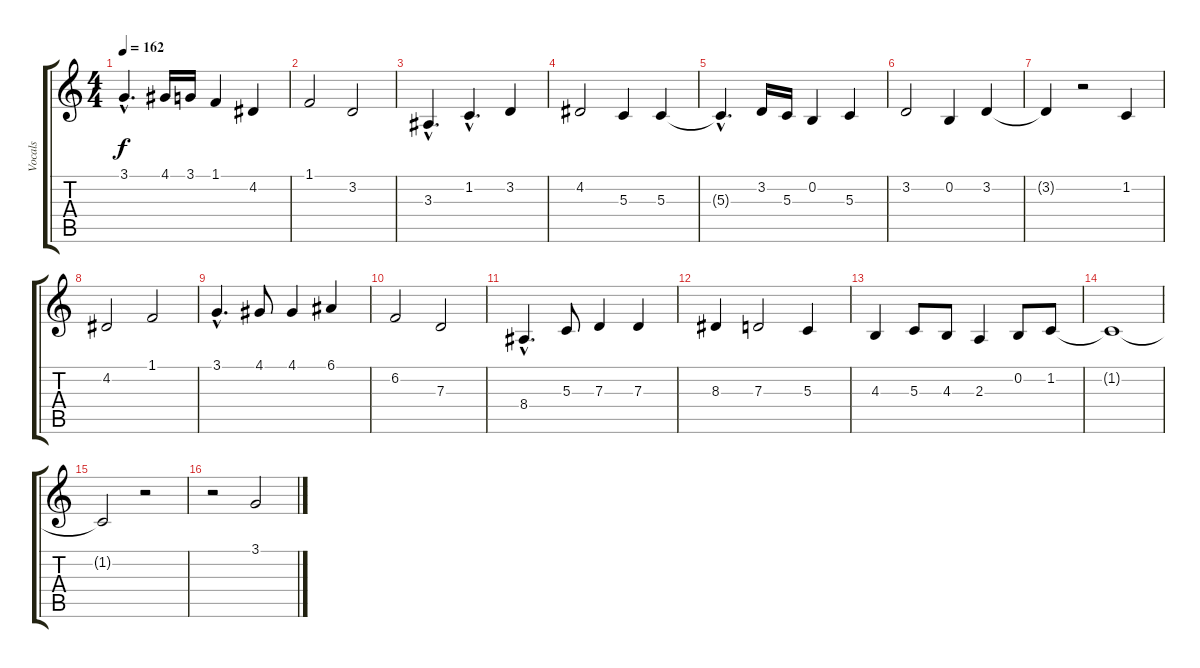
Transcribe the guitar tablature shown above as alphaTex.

\track ("Vocals" "Vocals") {instrument oboe}
\staff {score tabs}
\tuning (E4 B3 G3 D3 A2 E2) {hide}
\ts (4 4)
\tempo 162
\clef g2
\ks c
3.1{hac}.4{d dy f} 4.1.16 3.1.16 1.1.4 4.2.4 |
1.1.2 3.2.2 |
3.3{hac}.4{d} 1.2{hac}.4{d} 3.2.4 |
4.2.2 5.3.4 5.3.4 |
5.3{hac t}.4{d} 3.2.16 5.3.16 0.2.4 5.3.4 |
3.2.2 0.2.4 3.2.4 |
3.2{t}.4 r.2 1.2.4 |
4.2.2 1.1.2 |
3.1{hac}.4{d} 4.1.8 4.1.4 6.1.4 |
6.2.2 7.3.2 |
8.4{hac}.4{d} 5.3.8 7.3.4 7.3.4 |
8.3.4 7.3.2 5.3.4 |
4.3.4 5.3.8 4.3.8 2.3.4 0.2.8 1.2.8 |
1.2{t}.1 |
1.2{t}.2 r.2 |
r.2 3.1.2
